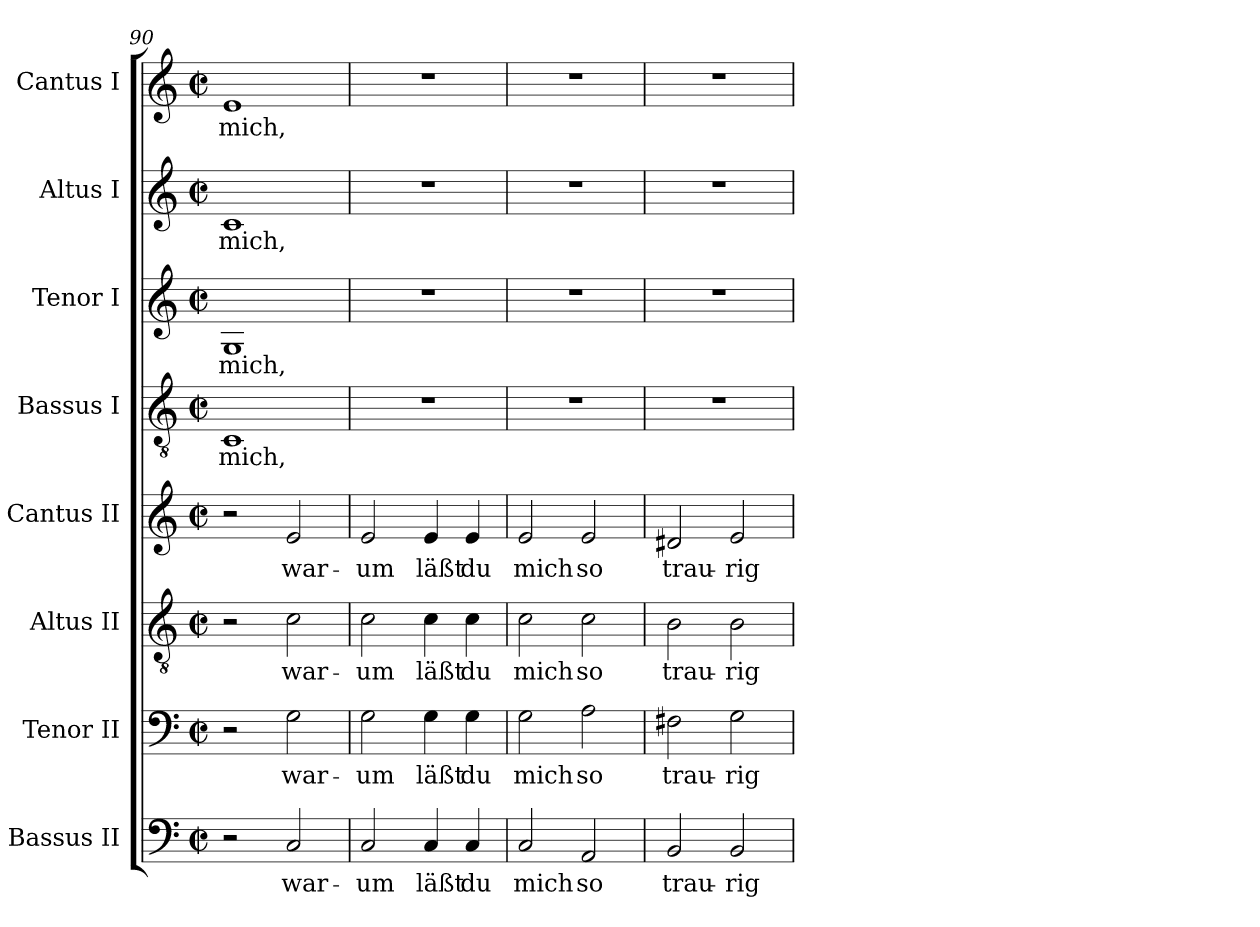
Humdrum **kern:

**kern	**text	**kern	**text	**kern	**text	**kern	**text	**kern	**text	**kern	**text	**kern	**text	**kern	**text
*part8	*part8	*part7	*part7	*part6	*part6	*part5	*part5	*part4	*part4	*part3	*part3	*part2	*part2	*part1	*part1
*staff8	*staff8	*staff7	*staff7	*staff6	*staff6	*staff5	*staff5	*staff4	*staff4	*staff3	*staff3	*staff2	*staff2	*staff1	*staff1
*I"Bassus II	*	*I"Tenor II	*	*I"Altus II	*	*I"Cantus II	*	*I"Bassus I	*	*I"Tenor I	*	*I"Altus I	*	*I"Cantus I	*
*I'B2	*	*I'T2	*	*I'A2	*	*I'C2	*	*I'B1	*	*I'T1	*	*I'A1	*	*I'C1	*
*clefF4	*	*clefF4	*	*clefGv2	*	*clefG2	*	*clefGv2	*	*clefG2	*	*clefG2	*	*clefG2	*
*k[]	*	*k[]	*	*k[]	*	*k[]	*	*k[]	*	*k[]	*	*k[]	*	*k[]	*
*C:	*	*C:	*	*C:	*	*C:	*	*C:	*	*C:	*	*C:	*	*C:	*
*M2/2	*	*M2/2	*	*M2/2	*	*M2/2	*	*M2/2	*	*M2/2	*	*M2/2	*	*M2/2	*
*met(c|)	*	*met(c|)	*	*met(c|)	*	*met(c|)	*	*met(c|)	*	*met(c|)	*	*met(c|)	*	*met(c|)	*
=90	=90	=90	=90	=90	=90	=90	=90	=90	=90	=90	=90	=90	=90	=90	=90
!	!	!	!	!	!	!	!	!	!LO:LY:b	!	!	!	!	!	!
!	!	!	!	!	!	!	!	!	!	!	!LO:LY:b	!	!	!	!
!	!	!	!	!	!	!	!	!	!	!	!	!	!LO:LY:b	!	!
!	!	!	!	!	!	!	!	!	!	!	!	!	!	!	!LO:LY:b
2r	.	2r	.	2r	.	2r	.	1C	mich,	1G	mich,	1c	mich,	1e	mich,
!	!LO:LY:b	!	!	!	!	!	!	!	!	!	!	!	!	!	!
!	!	!	!LO:LY:b	!	!	!	!	!	!	!	!	!	!	!	!
!	!	!	!	!	!LO:LY:b	!	!	!	!	!	!	!	!	!	!
!	!	!	!	!	!	!	!LO:LY:b	!	!	!	!	!	!	!	!
2C/	war-	2G\	war-	2c\	war-	2e/	war-	.	.	.	.	.	.	.	.
!!LO:PB:g=z
=91	=91	=91	=91	=91	=91	=91	=91	=91	=91	=91	=91	=91	=91	=91	=91
!	!LO:LY:b	!	!	!	!	!	!	!	!	!	!	!	!	!	!
!	!	!	!LO:LY:b	!	!	!	!	!	!	!	!	!	!	!	!
!	!	!	!	!	!LO:LY:b	!	!	!	!	!	!	!	!	!	!
!	!	!	!	!	!	!	!LO:LY:b	!	!	!	!	!	!	!	!
2C/	-um	2G\	-um	2c\	-um	2e/	-um	1r	.	1r	.	1r	.	1r	.
!	!LO:LY:b	!	!	!	!	!	!	!	!	!	!	!	!	!	!
!	!	!	!LO:LY:b	!	!	!	!	!	!	!	!	!	!	!	!
!	!	!	!	!	!LO:LY:b	!	!	!	!	!	!	!	!	!	!
!	!	!	!	!	!	!	!LO:LY:b	!	!	!	!	!	!	!	!
4C/	läßt	4G\	läßt	4c\	läßt	4e/	läßt	.	.	.	.	.	.	.	.
!	!LO:LY:b	!	!	!	!	!	!	!	!	!	!	!	!	!	!
!	!	!	!LO:LY:b	!	!	!	!	!	!	!	!	!	!	!	!
!	!	!	!	!	!LO:LY:b	!	!	!	!	!	!	!	!	!	!
!	!	!	!	!	!	!	!LO:LY:b	!	!	!	!	!	!	!	!
4C/	du	4G\	du	4c\	du	4e/	du	.	.	.	.	.	.	.	.
=92	=92	=92	=92	=92	=92	=92	=92	=92	=92	=92	=92	=92	=92	=92	=92
!	!LO:LY:b	!	!	!	!	!	!	!	!	!	!	!	!	!	!
!	!	!	!LO:LY:b	!	!	!	!	!	!	!	!	!	!	!	!
!	!	!	!	!	!LO:LY:b	!	!	!	!	!	!	!	!	!	!
!	!	!	!	!	!	!	!LO:LY:b	!	!	!	!	!	!	!	!
2C/	mich	2G\	mich	2c\	mich	2e/	mich	1r	.	1r	.	1r	.	1r	.
!	!LO:LY:b	!	!	!	!	!	!	!	!	!	!	!	!	!	!
!	!	!	!LO:LY:b	!	!	!	!	!	!	!	!	!	!	!	!
!	!	!	!	!	!LO:LY:b	!	!	!	!	!	!	!	!	!	!
!	!	!	!	!	!	!	!LO:LY:b	!	!	!	!	!	!	!	!
2AA/	so	2A\	so	2c\	so	2e/	so	.	.	.	.	.	.	.	.
=93	=93	=93	=93	=93	=93	=93	=93	=93	=93	=93	=93	=93	=93	=93	=93
!	!LO:LY:b	!	!	!	!	!	!	!	!	!	!	!	!	!	!
!	!	!	!LO:LY:b	!	!	!	!	!	!	!	!	!	!	!	!
!	!	!	!	!	!LO:LY:b	!	!	!	!	!	!	!	!	!	!
!	!	!	!	!	!	!	!LO:LY:b	!	!	!	!	!	!	!	!
2BB/	trau-	2F#X\	trau-	2B\	trau-	2d#X/	trau-	1r	.	1r	.	1r	.	1r	.
!	!LO:LY:b	!	!	!	!	!	!	!	!	!	!	!	!	!	!
!	!	!	!LO:LY:b	!	!	!	!	!	!	!	!	!	!	!	!
!	!	!	!	!	!LO:LY:b	!	!	!	!	!	!	!	!	!	!
!	!	!	!	!	!	!	!LO:LY:b	!	!	!	!	!	!	!	!
2BB/	-rig	2G\	-rig	2B\	-rig	2e/	-rig	.	.	.	.	.	.	.	.
=	=	=	=	=	=	=	=	=	=	=	=	=	=	=	=
*-	*-	*-	*-	*-	*-	*-	*-	*-	*-	*-	*-	*-	*-	*-	*-
